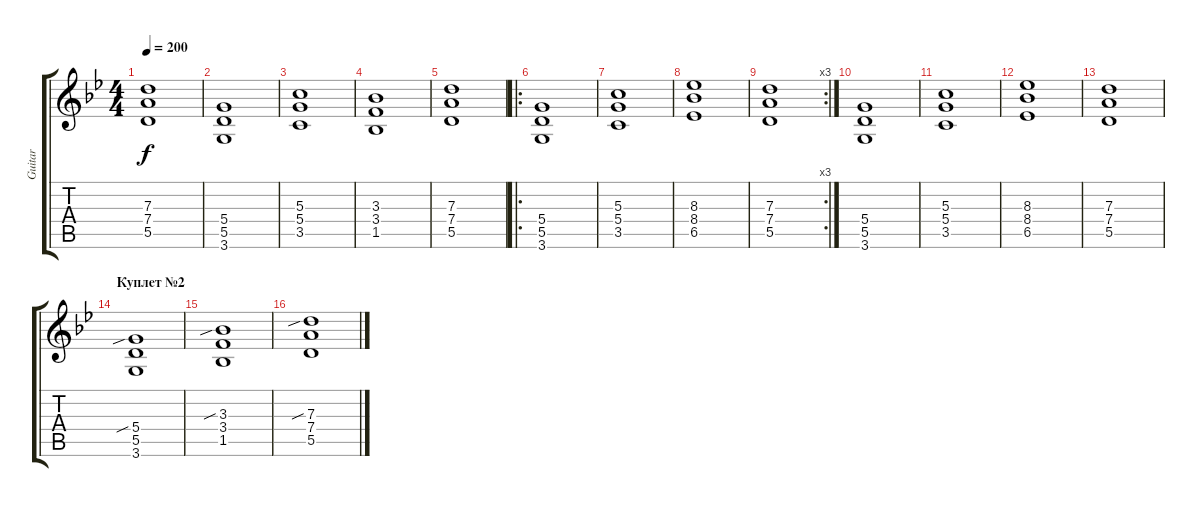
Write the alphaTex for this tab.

\track ("Guitar" "Guitar") {instrument distortionguitar}
\staff {score tabs}
\tuning (E4 B3 G3 D3 A2 E2) {hide}
\ts (4 4)
\tempo 200
\clef g2
\ks bb
(7.3 7.4 5.5).1{dy f} |
(5.4 5.5 3.6).1 |
(5.3 5.4 3.5).1 |
(3.3 3.4 1.5).1 |
(7.3 7.4 5.5).1 |
\ro
(5.4 5.5 3.6).1 |
(5.3 5.4 3.5).1 |
(8.3 8.4 6.5).1 |
\rc 3
(7.3 7.4 5.5).1 |
(5.4 5.5 3.6).1 |
(5.3 5.4 3.5).1 |
(8.3 8.4 6.5).1 |
(7.3 7.4 5.5).1 |
\section ("" "Куплет №2")
(5.4{sib} 5.5 3.6).1 |
(3.3{sib} 3.4 1.5).1 |
(7.3{sib} 7.4 5.5).1
